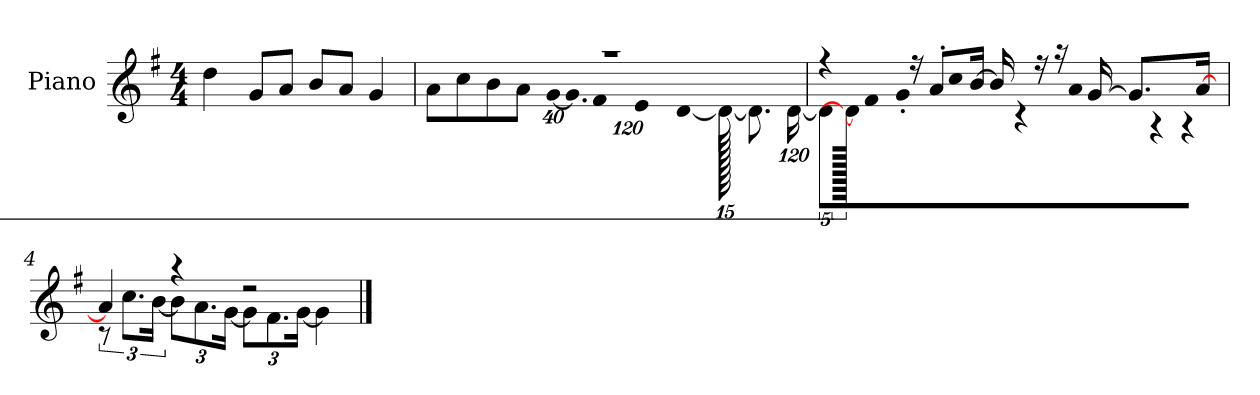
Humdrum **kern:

**kern
*part1
*staff1
*I"Piano
*I'P-no
*clefG2
*k[f#]
*M4/4
*MM90
=1
4dd\
8g/L
8a/J
8b/L
8a/J
4g/
=2
*^
1r	8a\L
.	8cc\
.	8b\
.	8a\J
*	*Xbrackettup
!	!LO:N:vis=32
.	[640%23g\KLL
!	!LO:N:vis=16.
.	960%103g\]
!	!LO:N:vis=32
.	640%23f#\L
!	!LO:N:vis=64
.	960%17e\K
.	[320%17d\J
.	1920d\_
.	8.d\]
.	[1920%119d\Jk
=3	=3
*	*brackettup
4r	10d\L]
.	1920d\_
.	10f#\J
.	5g'\
16r	.
8a'/L	.
.	10cc\
[16b/Jk	.
16b/]	.
.	10r
16r	.
.	10a\
16r	.
[16g/	.
.	10r
8.g/L]	.
.	5r
[16a/Jk	.
1920ryy	.
!!LO:LB:g=z	!!
=4	=4
4a/]	12r
.	12.cc\L
.	[24b\Jk
*	*Xbrackettup
4r	12b\L]
.	12.a\
.	[24g\Jk
2r	12g\L]
.	12.f#\
.	[24g\Jk
.	4g\]
*v	*v
==
*-
